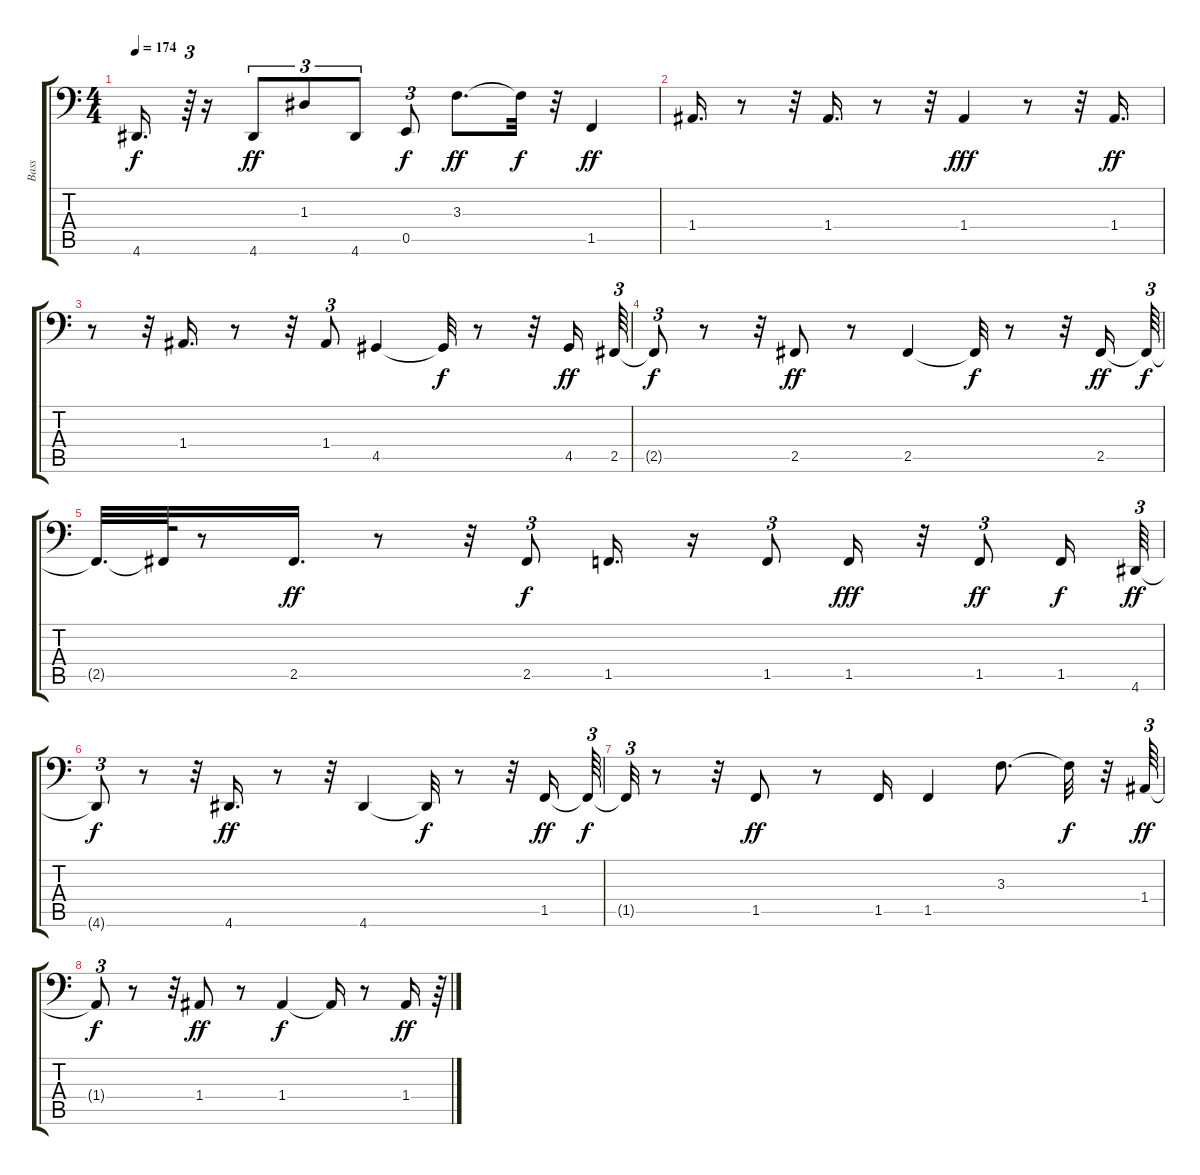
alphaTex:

\track ("Bass" "Bass") {instrument electricbassfinger}
\staff {score tabs}
\tuning (C3 G2 D2 A1 E1 B0) {hide}
\ts (4 4)
\tempo 174
\clef f4
\ks c
4.6.16{d dy f} r.64{tu (3 2)} r.16 4.6.8{tu (3 2) dy ff} 1.3.8{tu (3 2)} 4.6.8{tu (3 2)} 0.5.8{tu (3 2) dy f} 3.3.8{d dy ff} 3.3{t}.32{dy f} r.32 1.5.4{dy ff} |
1.4.16{d} r.8 r.32 1.4.16{d} r.8 r.32 1.4.4{dy fff} r.8 r.32 1.4.16{d dy ff} |
r.8 r.32 1.4.16{d} r.8 r.32 1.4.8{tu (3 2)} 4.5.4 4.5{t}.32{dy f} r.8 r.32 4.5.16{dy ff} 2.5.64{tu (3 2)} |
2.5{t}.8{tu (3 2) dy f} r.8 r.32 2.5.8{dy ff} r.8 2.5.4 2.5{t}.32{dy f} r.8 r.32 2.5.16{dy ff} 2.5{t}.64{tu (3 2) dy f} |
2.5{t}.32{d} 2.5{t}.64 r.8 2.5.16{d dy ff} r.8 r.32 2.5.8{tu (3 2) dy f} 1.5.16{d} r.16 1.5.8{tu (3 2)} 1.5.16{dy fff} r.32 1.5.8{tu (3 2) dy ff} 1.5.16{dy f} 4.6.64{tu (3 2) dy ff} |
4.6{t}.8{tu (3 2) dy f} r.8 r.32 4.6.16{d dy ff} r.8 r.32 4.6.4 4.6{t}.32{dy f} r.8 r.32 1.5.16{dy ff} 1.5{t}.64{tu (3 2) dy f} |
1.5{t}.32{tu (3 2)} r.8 r.32 1.5.8{dy ff} r.8 1.5.16 1.5.4 3.3.8{d} 3.3{t}.32{dy f} r.32 1.4.64{tu (3 2) dy ff} |
1.4{t}.8{tu (3 2) dy f} r.8 r.32 1.4.8{dy ff} r.8 1.4.4{dy f} 1.4{t}.16 r.8 1.4.16{dy ff} r.64{tu (3 2)}
